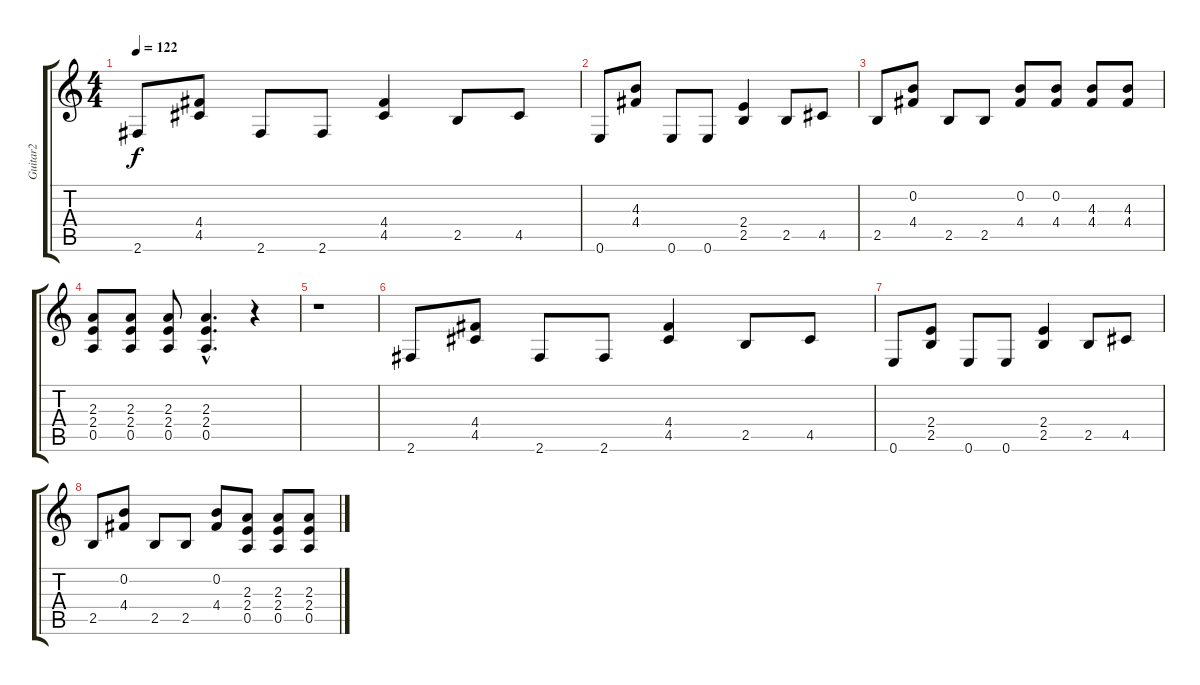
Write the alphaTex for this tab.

\track ("Guitar2" "Guitar2") {instrument distortionguitar}
\staff {score tabs}
\tuning (E4 B3 G3 D3 A2 E2) {hide}
\ts (4 4)
\tempo 122
\clef g2
\ks c
2.6.8{dy f} (4.4 4.5).8 2.6.8 2.6.8 (4.4 4.5).4 2.5.8 4.5.8 |
0.6.8 (4.3 4.4).8 0.6.8 0.6.8 (2.4 2.5).4 2.5.8 4.5.8 |
2.5.8 (0.2 4.4).8 2.5.8 2.5.8 (0.2 4.4).8 (0.2 4.4).8 (4.3 4.4).8 (4.3 4.4).8 |
(2.3 2.4 0.5).8 (2.3 2.4 0.5).8 (2.3 2.4 0.5).8 (2.3{hac} 2.4{hac} 0.5{hac}).4{d} r.4 |
r.1 |
2.6.8 (4.4 4.5).8 2.6.8 2.6.8 (4.4 4.5).4 2.5.8 4.5.8 |
0.6.8 (2.4 2.5).8 0.6.8 0.6.8 (2.4 2.5).4 2.5.8 4.5.8 |
2.5.8 (0.2 4.4).8 2.5.8 2.5.8 (0.2 4.4).8 (2.3 2.4 0.5).8 (2.3 2.4 0.5).8 (2.3 2.4 0.5).8
